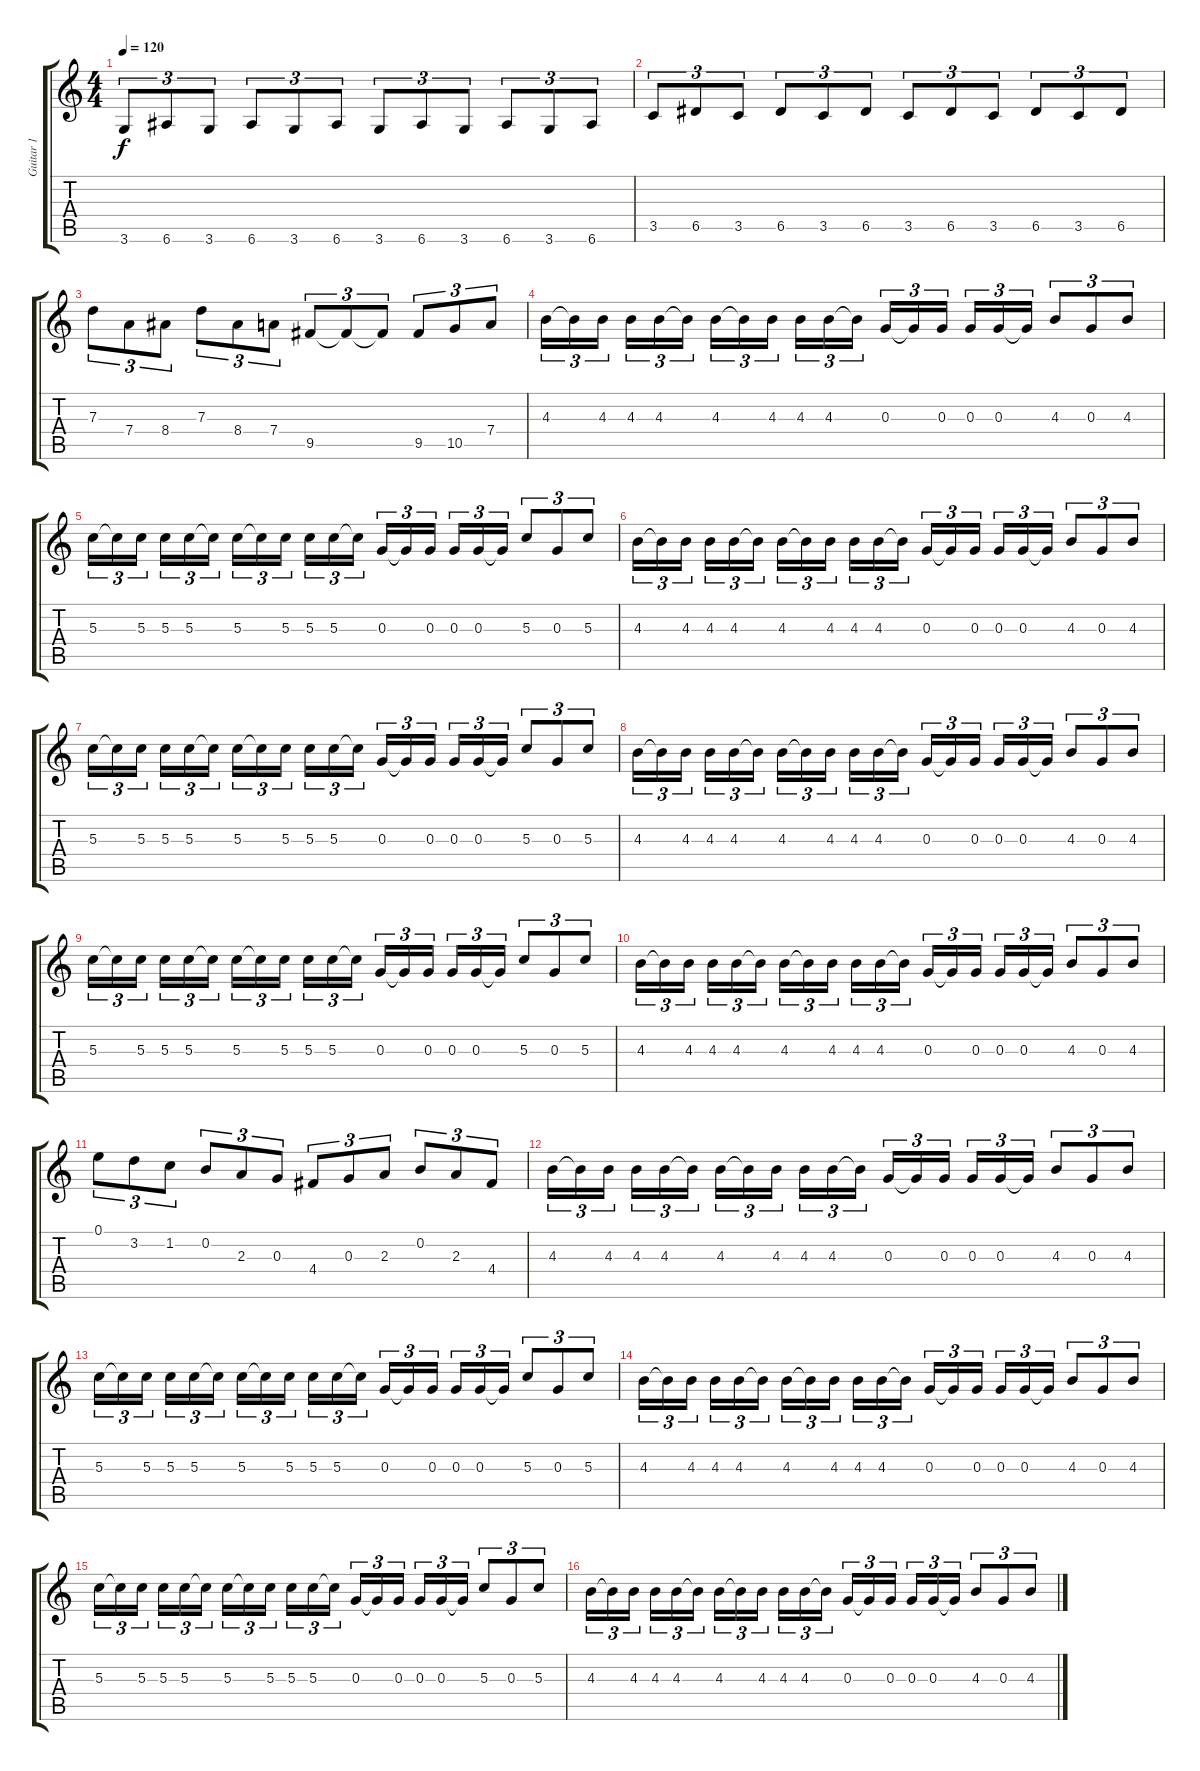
\track ("Guitar 1" "Guitar 1") {instrument distortionguitar}
\staff {score tabs}
\tuning (E4 B3 G3 D3 A2 E2) {hide}
\ts (4 4)
\tempo 120
\clef g2
\ks c
3.6.8{tu (3 2) dy f} 6.6.8{tu (3 2)} 3.6.8{tu (3 2)} 6.6.8{tu (3 2)} 3.6.8{tu (3 2)} 6.6.8{tu (3 2)} 3.6.8{tu (3 2)} 6.6.8{tu (3 2)} 3.6.8{tu (3 2)} 6.6.8{tu (3 2)} 3.6.8{tu (3 2)} 6.6.8{tu (3 2)} |
3.5.8{tu (3 2)} 6.5.8{tu (3 2)} 3.5.8{tu (3 2)} 6.5.8{tu (3 2)} 3.5.8{tu (3 2)} 6.5.8{tu (3 2)} 3.5.8{tu (3 2)} 6.5.8{tu (3 2)} 3.5.8{tu (3 2)} 6.5.8{tu (3 2)} 3.5.8{tu (3 2)} 6.5.8{tu (3 2)} |
7.3.8{tu (3 2)} 7.4.8{tu (3 2)} 8.4.8{tu (3 2)} 7.3.8{tu (3 2)} 8.4.8{tu (3 2)} 7.4.8{tu (3 2)} 9.5.8{tu (3 2)} 9.5{t}.8{tu (3 2)} 9.5{t}.8{tu (3 2)} 9.5.8{tu (3 2)} 10.5.8{tu (3 2)} 7.4.8{tu (3 2)} |
4.3.16{tu (3 2) volume 16} 4.3{t}.16{tu (3 2)} 4.3.16{tu (3 2)} 4.3.16{tu (3 2)} 4.3.16{tu (3 2)} 4.3{t}.16{tu (3 2)} 4.3.16{tu (3 2)} 4.3{t}.16{tu (3 2)} 4.3.16{tu (3 2)} 4.3.16{tu (3 2)} 4.3.16{tu (3 2)} 4.3{t}.16{tu (3 2)} 0.3.16{tu (3 2)} 0.3{t}.16{tu (3 2)} 0.3.16{tu (3 2)} 0.3.16{tu (3 2)} 0.3.16{tu (3 2)} 0.3{t}.16{tu (3 2)} 4.3.8{tu (3 2)} 0.3.8{tu (3 2)} 4.3.8{tu (3 2)} |
5.3.16{tu (3 2)} 5.3{t}.16{tu (3 2)} 5.3.16{tu (3 2)} 5.3.16{tu (3 2)} 5.3.16{tu (3 2)} 5.3{t}.16{tu (3 2)} 5.3.16{tu (3 2)} 5.3{t}.16{tu (3 2)} 5.3.16{tu (3 2)} 5.3.16{tu (3 2)} 5.3.16{tu (3 2)} 5.3{t}.16{tu (3 2)} 0.3.16{tu (3 2)} 0.3{t}.16{tu (3 2)} 0.3.16{tu (3 2)} 0.3.16{tu (3 2)} 0.3.16{tu (3 2)} 0.3{t}.16{tu (3 2)} 5.3.8{tu (3 2)} 0.3.8{tu (3 2)} 5.3.8{tu (3 2)} |
4.3.16{tu (3 2)} 4.3{t}.16{tu (3 2)} 4.3.16{tu (3 2)} 4.3.16{tu (3 2)} 4.3.16{tu (3 2)} 4.3{t}.16{tu (3 2)} 4.3.16{tu (3 2)} 4.3{t}.16{tu (3 2)} 4.3.16{tu (3 2)} 4.3.16{tu (3 2)} 4.3.16{tu (3 2)} 4.3{t}.16{tu (3 2)} 0.3.16{tu (3 2)} 0.3{t}.16{tu (3 2)} 0.3.16{tu (3 2)} 0.3.16{tu (3 2)} 0.3.16{tu (3 2)} 0.3{t}.16{tu (3 2)} 4.3.8{tu (3 2)} 0.3.8{tu (3 2)} 4.3.8{tu (3 2)} |
5.3.16{tu (3 2)} 5.3{t}.16{tu (3 2)} 5.3.16{tu (3 2)} 5.3.16{tu (3 2)} 5.3.16{tu (3 2)} 5.3{t}.16{tu (3 2)} 5.3.16{tu (3 2)} 5.3{t}.16{tu (3 2)} 5.3.16{tu (3 2)} 5.3.16{tu (3 2)} 5.3.16{tu (3 2)} 5.3{t}.16{tu (3 2)} 0.3.16{tu (3 2)} 0.3{t}.16{tu (3 2)} 0.3.16{tu (3 2)} 0.3.16{tu (3 2)} 0.3.16{tu (3 2)} 0.3{t}.16{tu (3 2)} 5.3.8{tu (3 2)} 0.3.8{tu (3 2)} 5.3.8{tu (3 2)} |
4.3.16{tu (3 2)} 4.3{t}.16{tu (3 2)} 4.3.16{tu (3 2)} 4.3.16{tu (3 2)} 4.3.16{tu (3 2)} 4.3{t}.16{tu (3 2)} 4.3.16{tu (3 2)} 4.3{t}.16{tu (3 2)} 4.3.16{tu (3 2)} 4.3.16{tu (3 2)} 4.3.16{tu (3 2)} 4.3{t}.16{tu (3 2)} 0.3.16{tu (3 2)} 0.3{t}.16{tu (3 2)} 0.3.16{tu (3 2)} 0.3.16{tu (3 2)} 0.3.16{tu (3 2)} 0.3{t}.16{tu (3 2)} 4.3.8{tu (3 2)} 0.3.8{tu (3 2)} 4.3.8{tu (3 2)} |
5.3.16{tu (3 2)} 5.3{t}.16{tu (3 2)} 5.3.16{tu (3 2)} 5.3.16{tu (3 2)} 5.3.16{tu (3 2)} 5.3{t}.16{tu (3 2)} 5.3.16{tu (3 2)} 5.3{t}.16{tu (3 2)} 5.3.16{tu (3 2)} 5.3.16{tu (3 2)} 5.3.16{tu (3 2)} 5.3{t}.16{tu (3 2)} 0.3.16{tu (3 2)} 0.3{t}.16{tu (3 2)} 0.3.16{tu (3 2)} 0.3.16{tu (3 2)} 0.3.16{tu (3 2)} 0.3{t}.16{tu (3 2)} 5.3.8{tu (3 2)} 0.3.8{tu (3 2)} 5.3.8{tu (3 2)} |
4.3.16{tu (3 2)} 4.3{t}.16{tu (3 2)} 4.3.16{tu (3 2)} 4.3.16{tu (3 2)} 4.3.16{tu (3 2)} 4.3{t}.16{tu (3 2)} 4.3.16{tu (3 2)} 4.3{t}.16{tu (3 2)} 4.3.16{tu (3 2)} 4.3.16{tu (3 2)} 4.3.16{tu (3 2)} 4.3{t}.16{tu (3 2)} 0.3.16{tu (3 2)} 0.3{t}.16{tu (3 2)} 0.3.16{tu (3 2)} 0.3.16{tu (3 2)} 0.3.16{tu (3 2)} 0.3{t}.16{tu (3 2)} 4.3.8{tu (3 2)} 0.3.8{tu (3 2)} 4.3.8{tu (3 2)} |
0.1.8{tu (3 2)} 3.2.8{tu (3 2)} 1.2.8{tu (3 2)} 0.2.8{tu (3 2)} 2.3.8{tu (3 2)} 0.3.8{tu (3 2)} 4.4.8{tu (3 2)} 0.3.8{tu (3 2)} 2.3.8{tu (3 2)} 0.2.8{tu (3 2)} 2.3.8{tu (3 2)} 4.4.8{tu (3 2)} |
4.3.16{tu (3 2)} 4.3{t}.16{tu (3 2)} 4.3.16{tu (3 2)} 4.3.16{tu (3 2)} 4.3.16{tu (3 2)} 4.3{t}.16{tu (3 2)} 4.3.16{tu (3 2)} 4.3{t}.16{tu (3 2)} 4.3.16{tu (3 2)} 4.3.16{tu (3 2)} 4.3.16{tu (3 2)} 4.3{t}.16{tu (3 2)} 0.3.16{tu (3 2)} 0.3{t}.16{tu (3 2)} 0.3.16{tu (3 2)} 0.3.16{tu (3 2)} 0.3.16{tu (3 2)} 0.3{t}.16{tu (3 2)} 4.3.8{tu (3 2)} 0.3.8{tu (3 2)} 4.3.8{tu (3 2)} |
5.3.16{tu (3 2)} 5.3{t}.16{tu (3 2)} 5.3.16{tu (3 2)} 5.3.16{tu (3 2)} 5.3.16{tu (3 2)} 5.3{t}.16{tu (3 2)} 5.3.16{tu (3 2)} 5.3{t}.16{tu (3 2)} 5.3.16{tu (3 2)} 5.3.16{tu (3 2)} 5.3.16{tu (3 2)} 5.3{t}.16{tu (3 2)} 0.3.16{tu (3 2)} 0.3{t}.16{tu (3 2)} 0.3.16{tu (3 2)} 0.3.16{tu (3 2)} 0.3.16{tu (3 2)} 0.3{t}.16{tu (3 2)} 5.3.8{tu (3 2)} 0.3.8{tu (3 2)} 5.3.8{tu (3 2)} |
4.3.16{tu (3 2)} 4.3{t}.16{tu (3 2)} 4.3.16{tu (3 2)} 4.3.16{tu (3 2)} 4.3.16{tu (3 2)} 4.3{t}.16{tu (3 2)} 4.3.16{tu (3 2)} 4.3{t}.16{tu (3 2)} 4.3.16{tu (3 2)} 4.3.16{tu (3 2)} 4.3.16{tu (3 2)} 4.3{t}.16{tu (3 2)} 0.3.16{tu (3 2)} 0.3{t}.16{tu (3 2)} 0.3.16{tu (3 2)} 0.3.16{tu (3 2)} 0.3.16{tu (3 2)} 0.3{t}.16{tu (3 2)} 4.3.8{tu (3 2)} 0.3.8{tu (3 2)} 4.3.8{tu (3 2)} |
5.3.16{tu (3 2)} 5.3{t}.16{tu (3 2)} 5.3.16{tu (3 2)} 5.3.16{tu (3 2)} 5.3.16{tu (3 2)} 5.3{t}.16{tu (3 2)} 5.3.16{tu (3 2)} 5.3{t}.16{tu (3 2)} 5.3.16{tu (3 2)} 5.3.16{tu (3 2)} 5.3.16{tu (3 2)} 5.3{t}.16{tu (3 2)} 0.3.16{tu (3 2)} 0.3{t}.16{tu (3 2)} 0.3.16{tu (3 2)} 0.3.16{tu (3 2)} 0.3.16{tu (3 2)} 0.3{t}.16{tu (3 2)} 5.3.8{tu (3 2)} 0.3.8{tu (3 2)} 5.3.8{tu (3 2)} |
4.3.16{tu (3 2)} 4.3{t}.16{tu (3 2)} 4.3.16{tu (3 2)} 4.3.16{tu (3 2)} 4.3.16{tu (3 2)} 4.3{t}.16{tu (3 2)} 4.3.16{tu (3 2)} 4.3{t}.16{tu (3 2)} 4.3.16{tu (3 2)} 4.3.16{tu (3 2)} 4.3.16{tu (3 2)} 4.3{t}.16{tu (3 2)} 0.3.16{tu (3 2)} 0.3{t}.16{tu (3 2)} 0.3.16{tu (3 2)} 0.3.16{tu (3 2)} 0.3.16{tu (3 2)} 0.3{t}.16{tu (3 2)} 4.3.8{tu (3 2)} 0.3.8{tu (3 2)} 4.3.8{tu (3 2)}
